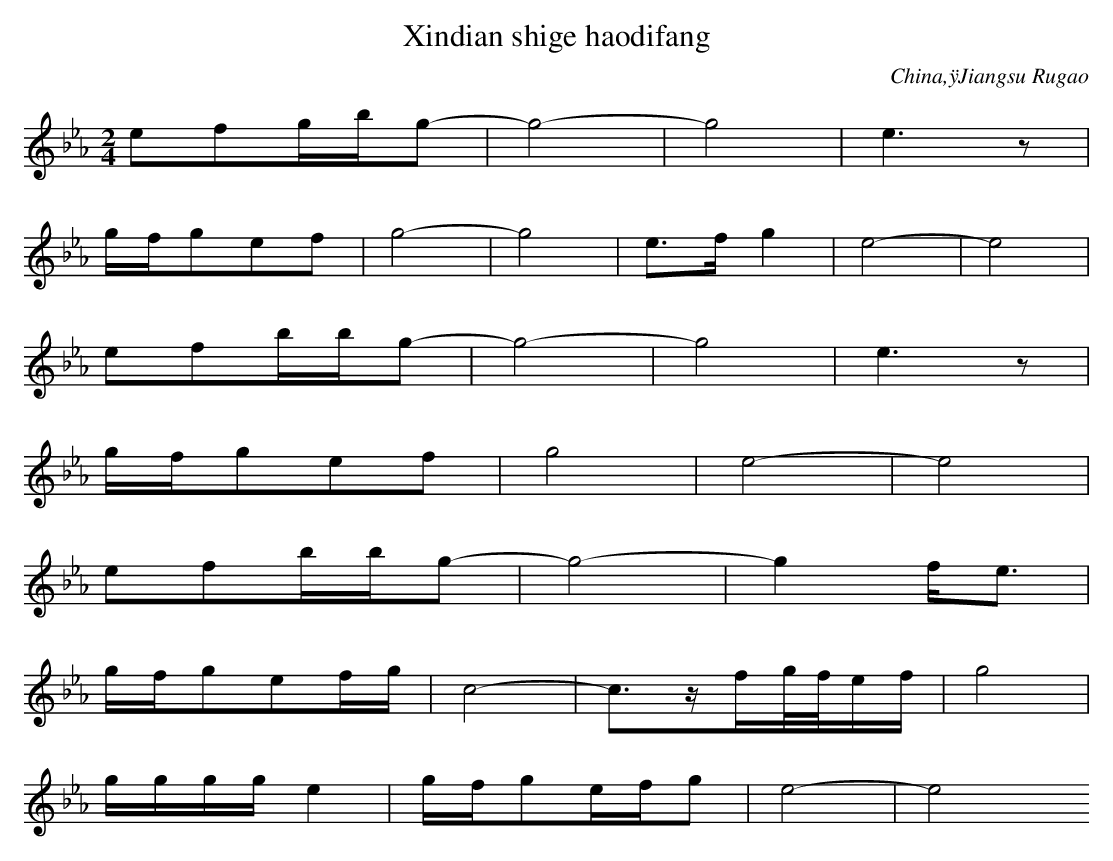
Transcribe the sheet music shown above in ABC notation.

X:1
T: Xindian shige haodifang
O: China,ÿJiangsu Rugao
M: 2/4
L: 1/32
K: Eb
e4f4g2b2g4- | g16- | g16 | e12z4 |
g2f2g4e4f4 | g16- | g16 | e6f2g8 | e16- | e16 |
e4f4b2b2g4- | g16- | g16 | e12z4 |
g2f2g4e4f4 | g16 | e16- | e16 |
e4f4b2b2g4- | g16- | g8f2e6 |
g2f2g4e4f2g2 | c16- | c6z2f2gfe2f2 | g16 |
g2g2g2g2e8 | g2f2g4e2f2g4 | e16- | e16
